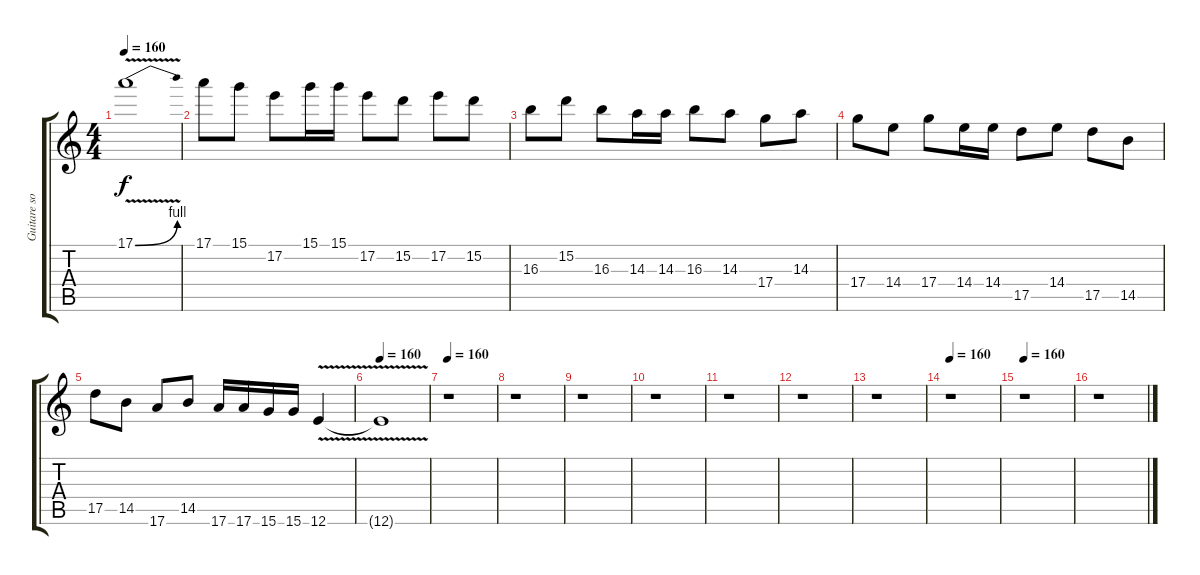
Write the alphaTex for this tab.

\track ("Guitare solo" "Guitare so") {instrument overdrivenguitar}
\staff {score tabs}
\tuning (E4 B3 G3 D3 A2 E2) {hide}
\ts (4 4)
\tempo 160
\clef g2
\ks c
17.1{be (bend 0 0 60 4) v}.1{dy f} |
17.1.8 15.1.8 17.2.8 15.1.16 15.1.16 17.2.8 15.2.8 17.2.8 15.2.8 |
16.3.8 15.2.8 16.3.8 14.3.16 14.3.16 16.3.8 14.3.8 17.4.8 14.3.8 |
17.4.8 14.4.8 17.4.8 14.4.16 14.4.16 17.5.8 14.4.8 17.5.8 14.5.8 |
17.5.8 14.5.8 17.6.8 14.5.8 17.6.16 17.6.16 15.6.16 15.6.16 12.6{v}.4 |
\tempo 160
12.6{v t}.1 |
\tempo 160
r.1 |
r.1 |
r.1 |
r.1 |
r.1 |
r.1 |
r.1 |
\tempo 160
r.1 |
\tempo 160
r.1 |
r.1
